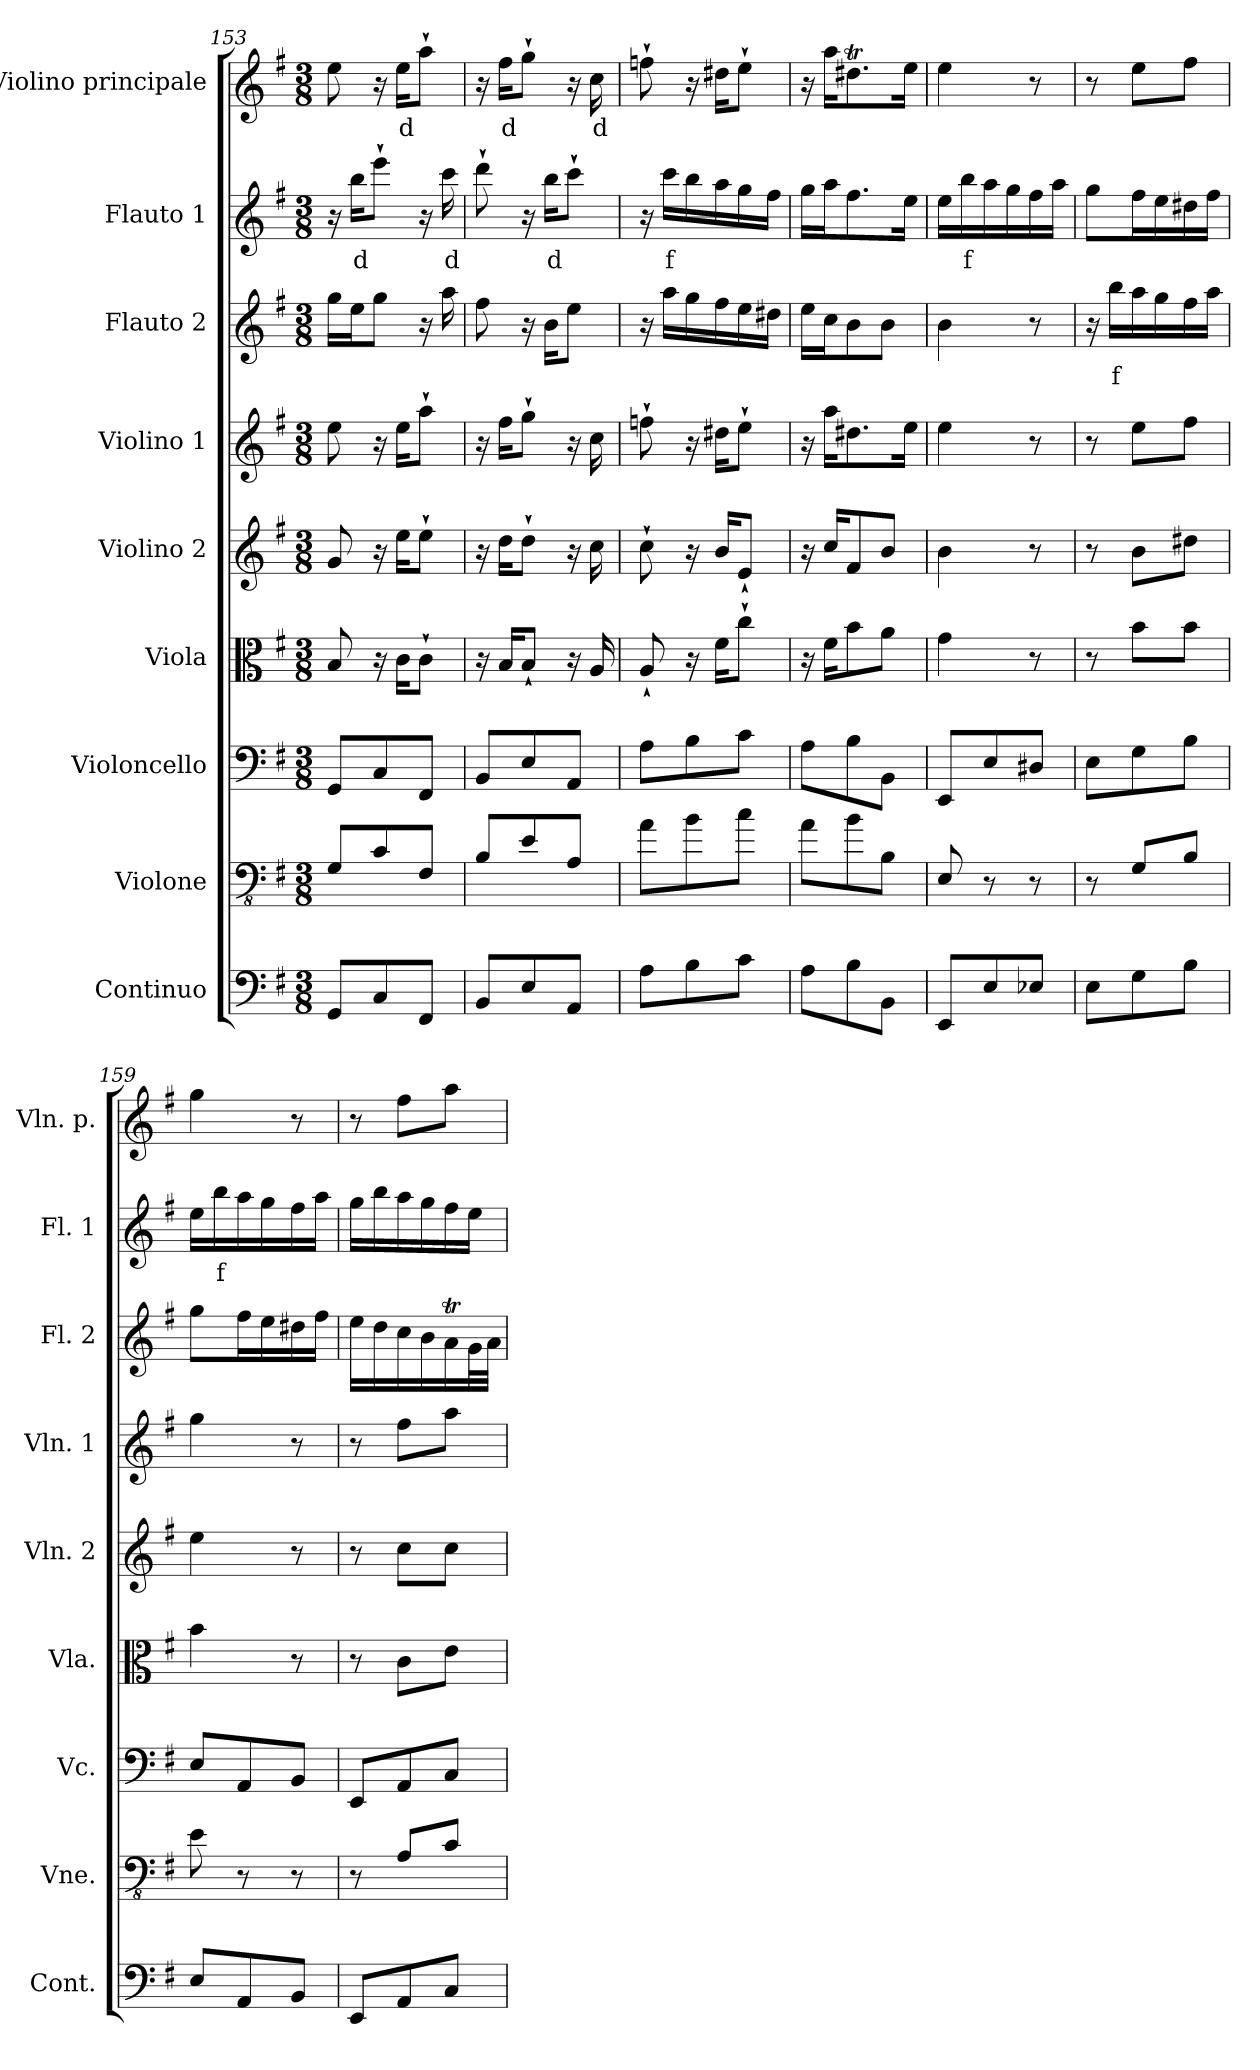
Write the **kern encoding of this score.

**kern	**kern	**kern	**kern	**kern	**kern	**kern	**text	**kern	**text	**kern	**text
*part9	*part8	*part7	*part6	*part5	*part4	*part3	*part3	*part2	*part2	*part1	*part1
*staff9	*staff8	*staff7	*staff6	*staff5	*staff4	*staff3	*staff3	*staff2	*staff2	*staff1	*staff1
*I"Continuo	*I"Violone	*I"Violoncello	*I"Viola	*I"Violino 2	*I"Violino 1	*I"Flauto 2	*	*I"Flauto 1	*	*I"Violino principale	*
*I'Cont.	*I'Vne.	*I'Vc.	*I'Vla.	*I'Vln. 2	*I'Vln. 1	*I'Fl. 2	*	*I'Fl. 1	*	*I'Vln. p.	*
*clefF4	*clefFv4	*clefF4	*clefC3	*clefG2	*clefG2	*clefG2	*	*clefG2	*	*clefG2	*
*	*ITrd7c12	*	*	*	*	*	*	*	*	*	*
*k[f#]	*k[f#]	*k[f#]	*k[f#]	*k[f#]	*k[f#]	*k[f#]	*	*k[f#]	*	*k[f#]	*
*M3/8	*M3/8	*M3/8	*M3/8	*M3/8	*M3/8	*M3/8	*	*M3/8	*	*M3/8	*
=153	=153	=153	=153	=153	=153	=153	=153	=153	=153	=153	=153
8GG/L	8GGG/L	8GG/L	8B/	8g/	8ee\	16gg\LL	.	16r	.	8ee\	.
!	!	!	!	!	!	!	!	!	!LO:LY:color=#FF0000	!	!
.	.	.	.	.	.	16ee\J	.	16bb\KL	d	.	.
8C/	8CC/	8C/	16r	16r	16r	8gg\J	.	8eee`\J	.	16r	.
!	!	!	!	!	!	!	!	!	!	!	!LO:LY:color=#FF0000
.	.	.	16c\KL	16ee\KL	16ee\KL	.	.	.	.	16ee\KL	d
8FF#/J	8FFF#/J	8FF#/J	8c`\J	8ee`\J	8aa`\J	16r	.	16r	.	8aa`\J	.
!	!	!	!	!	!	!	!	!	!LO:LY:color=#FF0000	!	!
.	.	.	.	.	.	16aa\	.	16ccc\	d	.	.
=154	=154	=154	=154	=154	=154	=154	=154	=154	=154	=154	=154
8BB/L	8BBB/L	8BB/L	16r	16r	16r	8ff#\	.	8ddd`\	.	16r	.
!	!	!	!	!	!	!	!	!	!	!	!LO:LY:color=#FF0000
.	.	.	16B/KL	16dd\KL	16ff#\KL	.	.	.	.	16ff#\KL	d
8E/	8EE/	8E/	8B`/J	8dd`\J	8gg`\J	16r	.	16r	.	8gg`\J	.
!	!	!	!	!	!	!	!	!	!LO:LY:color=#FF0000	!	!
.	.	.	.	.	.	16b\KL	.	16bb\KL	d	.	.
8AA/J	8AAA/J	8AA/J	16r	16r	16r	8ee\J	.	8ccc`\J	.	16r	.
!	!	!	!	!	!	!	!	!	!	!	!LO:LY:color=#FF0000
.	.	.	16A/	16cc\	16cc\	.	.	.	.	16cc\	d
=155	=155	=155	=155	=155	=155	=155	=155	=155	=155	=155	=155
8A\L	8AA\L	8A\L	8A`/	8cc`\	8ffn`\	16r	.	16r	.	8ffn`\	.
!	!	!	!	!	!	!	!	!	!LO:LY:color=#FF0000	!	!
.	.	.	.	.	.	16aa\LL	.	16ccc\LL	f	.	.
8B\	8BB\	8B\	16r	16r	16r	16gg\	.	16bb\	.	16r	.
.	.	.	16f#\KL	16b/KL	16dd#X\KL	16ff#\	.	16aa\	.	16dd#X\KL	.
8c\J	8C\J	8c\J	8cc`\J	8e`/J	8ee`\J	16ee\	.	16gg\	.	8ee`\J	.
.	.	.	.	.	.	16dd#X\JJ	.	16ff#\JJ	.	.	.
=156	=156	=156	=156	=156	=156	=156	=156	=156	=156	=156	=156
8A\L	8AA\L	8A\L	16r	16r	16r	16ee\LL	.	16gg\LL	.	16r	.
.	.	.	16f#\KL	16cc/KL	16aa\KL	16cc\J	.	16aa\J	.	16aa\KL	.
8B\	8BB\	8B\	8b\	8f#/	8.dd#X\	8b\	.	8.ff#\	.	8.dd#Xt\	.
8BB\J	8BBB\J	8BB\J	8a\J	8b/J	.	8b\J	.	.	.	.	.
.	.	.	.	.	16ee\Jk	.	.	16ee\Jk	.	16ee\Jk	.
=157	=157	=157	=157	=157	=157	=157	=157	=157	=157	=157	=157
8EE/L	8EEE/	8EE/L	4g\	4b\	4ee\	4b\	.	16ee\LL	.	4ee\	.
!	!	!	!	!	!	!	!	!	!LO:LY:color=#FF0000	!	!
.	.	.	.	.	.	.	.	16bb\	f	.	.
8E/	8r	8E/	.	.	.	.	.	16aa\	.	.	.
.	.	.	.	.	.	.	.	16gg\	.	.	.
8E-X/J	8r	8D#X/J	8r	8r	8r	8r	.	16ff#\	.	8r	.
.	.	.	.	.	.	.	.	16aa\JJ	.	.	.
=158	=158	=158	=158	=158	=158	=158	=158	=158	=158	=158	=158
8E\L	8r	8E\L	8r	8r	8r	16r	.	8gg\L	.	8r	.
!	!	!	!	!	!	!	!LO:LY:color=#FF0000	!	!	!	!
.	.	.	.	.	.	16bb\LL	f	.	.	.	.
8G\	8GGG/L	8G\	8b\L	8b\L	8ee\L	16aa\	.	16ff#\L	.	8ee\L	.
.	.	.	.	.	.	16gg\	.	16ee\	.	.	.
8B\J	8BBB/J	8B\J	8b\J	8dd#X\J	8ff#\J	16ff#\	.	16dd#X\	.	8ff#\J	.
.	.	.	.	.	.	16aa\JJ	.	16ff#\JJ	.	.	.
=159	=159	=159	=159	=159	=159	=159	=159	=159	=159	=159	=159
8E/L	8EE\	8E/L	4b\	4ee\	4gg\	8gg\L	.	16ee\LL	.	4gg\	.
!	!	!	!	!	!	!	!	!	!LO:LY:color=#FF0000	!	!
.	.	.	.	.	.	.	.	16bb\	f	.	.
8AA/	8r	8AA/	.	.	.	16ff#\L	.	16aa\	.	.	.
.	.	.	.	.	.	16ee\	.	16gg\	.	.	.
8BB/J	8r	8BB/J	8r	8r	8r	16dd#X\	.	16ff#\	.	8r	.
.	.	.	.	.	.	16ff#\JJ	.	16aa\JJ	.	.	.
=160	=160	=160	=160	=160	=160	=160	=160	=160	=160	=160	=160
8EE/L	8r	8EE/L	8r	8r	8r	16ee\LL	.	16gg\LL	.	8r	.
.	.	.	.	.	.	16dd\	.	16bb\	.	.	.
8AA/	8AAA/L	8AA/	8c\L	8cc\L	8ff#\L	16cc\	.	16aa\	.	8ff#\L	.
.	.	.	.	.	.	16b\	.	16gg\	.	.	.
8C/J	8CC/J	8C/J	8e\J	8cc\J	8aa\J	16aT\	.	16ff#\	.	8aa\J	.
.	.	.	.	.	.	32g\L	.	16ee\JJ	.	.	.
.	.	.	.	.	.	32a\JJJ	.	.	.	.	.
=	=	=	=	=	=	=	=	=	=	=	=
*-	*-	*-	*-	*-	*-	*-	*-	*-	*-	*-	*-
